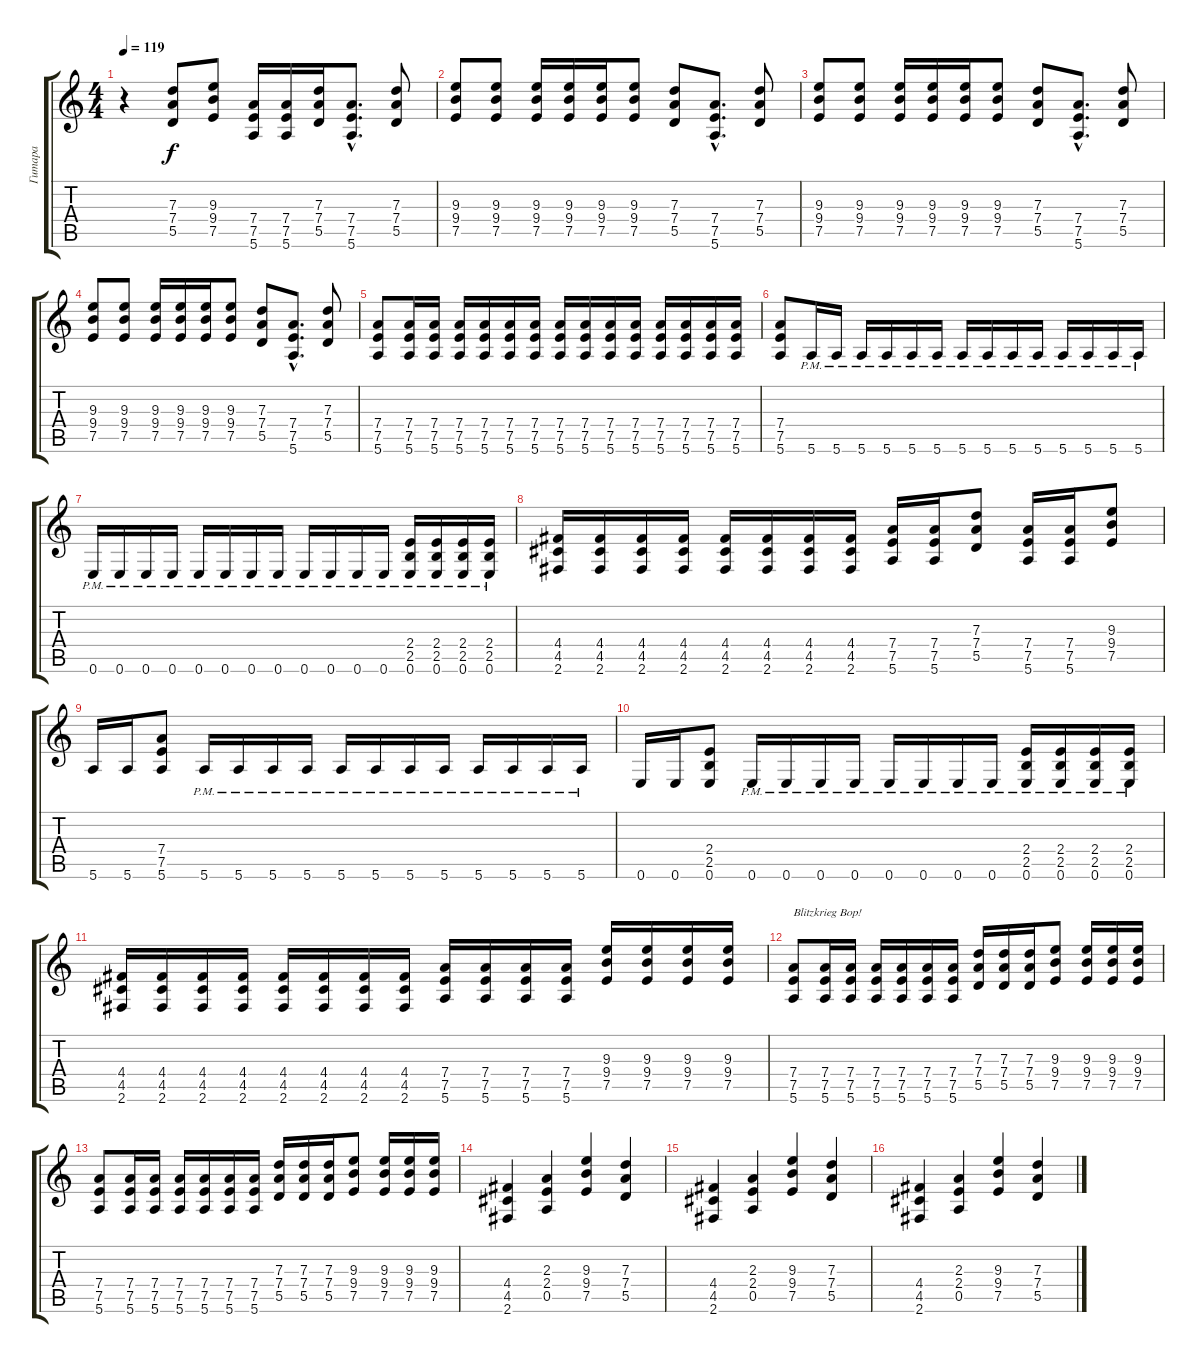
\track ("Гитара" "Гитара") {instrument distortionguitar}
\staff {score tabs}
\tuning (E4 B3 G3 D3 A2 E2) {hide}
\ts (4 4)
\tempo 119
\clef g2
\ks c
r.4{dy f instrument distortionguitar} (7.3 7.4 5.5).8 (9.3 9.4 7.5).8 (7.4 7.5 5.6).16 (7.4 7.5 5.6).16 (7.3 7.4 5.5).16 (7.4{hac} 7.5{hac} 5.6{hac}).8{d} (7.3 7.4 5.5).8 |
(9.3 9.4 7.5).8 (9.3 9.4 7.5).8 (9.3 9.4 7.5).16 (9.3 9.4 7.5).16 (9.3 9.4 7.5).16 (9.3 9.4 7.5).8 (7.3 7.4 5.5).8 (7.4{hac} 7.5{hac} 5.6{hac}).8{d} (7.3 7.4 5.5).8 |
(9.3 9.4 7.5).8 (9.3 9.4 7.5).8 (9.3 9.4 7.5).16 (9.3 9.4 7.5).16 (9.3 9.4 7.5).16 (9.3 9.4 7.5).8 (7.3 7.4 5.5).8 (7.4{hac} 7.5{hac} 5.6{hac}).8{d} (7.3 7.4 5.5).8 |
(9.3 9.4 7.5).8 (9.3 9.4 7.5).8 (9.3 9.4 7.5).16 (9.3 9.4 7.5).16 (9.3 9.4 7.5).16 (9.3 9.4 7.5).8 (7.3 7.4 5.5).8 (7.4{hac} 7.5{hac} 5.6{hac}).8{d} (7.3 7.4 5.5).8 |
(7.4 7.5 5.6).8 (7.4 7.5 5.6).16 (7.4 7.5 5.6).16 (7.4 7.5 5.6).16 (7.4 7.5 5.6).16 (7.4 7.5 5.6).16 (7.4 7.5 5.6).16 (7.4 7.5 5.6).16 (7.4 7.5 5.6).16 (7.4 7.5 5.6).16 (7.4 7.5 5.6).16 (7.4 7.5 5.6).16 (7.4 7.5 5.6).16 (7.4 7.5 5.6).16 (7.4 7.5 5.6).16 |
(7.4 7.5 5.6).8 5.6{pm}.16 5.6{pm}.16 5.6{pm}.16 5.6{pm}.16 5.6{pm}.16 5.6{pm}.16 5.6{pm}.16 5.6{pm}.16 5.6{pm}.16 5.6{pm}.16 5.6{pm}.16 5.6{pm}.16 5.6{pm}.16 5.6{pm}.16 |
0.6{pm}.16 0.6{pm}.16 0.6{pm}.16 0.6{pm}.16 0.6{pm}.16 0.6{pm}.16 0.6{pm}.16 0.6{pm}.16 0.6{pm}.16 0.6{pm}.16 0.6{pm}.16 0.6{pm}.16 (2.4{pm} 2.5{pm} 0.6{pm}).16 (2.4{pm} 2.5{pm} 0.6{pm}).16 (2.4{pm} 2.5{pm} 0.6{pm}).16 (2.4{pm} 2.5{pm} 0.6{pm}).16 |
(4.4 4.5 2.6).16 (4.4 4.5 2.6).16 (4.4 4.5 2.6).16 (4.4 4.5 2.6).16 (4.4 4.5 2.6).16 (4.4 4.5 2.6).16 (4.4 4.5 2.6).16 (4.4 4.5 2.6).16 (7.4 7.5 5.6).16 (7.4 7.5 5.6).16 (7.3 7.4 5.5).8 (7.4 7.5 5.6).16 (7.4 7.5 5.6).16 (9.3 9.4 7.5).8 |
5.6.16 5.6.16 (7.4 7.5 5.6).8 5.6{pm}.16 5.6{pm}.16 5.6{pm}.16 5.6{pm}.16 5.6{pm}.16 5.6{pm}.16 5.6{pm}.16 5.6{pm}.16 5.6{pm}.16 5.6{pm}.16 5.6{pm}.16 5.6{pm}.16 |
0.6.16 0.6.16 (2.4 2.5 0.6).8 0.6{pm}.16 0.6{pm}.16 0.6{pm}.16 0.6{pm}.16 0.6{pm}.16 0.6{pm}.16 0.6{pm}.16 0.6{pm}.16 (2.4{pm} 2.5{pm} 0.6{pm}).16 (2.4{pm} 2.5{pm} 0.6{pm}).16 (2.4{pm} 2.5{pm} 0.6{pm}).16 (2.4{pm} 2.5{pm} 0.6{pm}).16 |
(4.4 4.5 2.6).16 (4.4 4.5 2.6).16 (4.4 4.5 2.6).16 (4.4 4.5 2.6).16 (4.4 4.5 2.6).16 (4.4 4.5 2.6).16 (4.4 4.5 2.6).16 (4.4 4.5 2.6).16 (7.4 7.5 5.6).16 (7.4 7.5 5.6).16 (7.4 7.5 5.6).16 (7.4 7.5 5.6).16 (9.3 9.4 7.5).16 (9.3 9.4 7.5).16 (9.3 9.4 7.5).16 (9.3 9.4 7.5).16 |
(7.4 7.5 5.6).8{txt "Blitzkrieg Bop!"} (7.4 7.5 5.6).16 (7.4 7.5 5.6).16 (7.4 7.5 5.6).16 (7.4 7.5 5.6).16 (7.4 7.5 5.6).16 (7.4 7.5 5.6).16 (7.3 7.4 5.5).16 (7.3 7.4 5.5).16 (7.3 7.4 5.5).16 (9.3 9.4 7.5).8 (9.3 9.4 7.5).16 (9.3 9.4 7.5).16 (9.3 9.4 7.5).16 |
(7.4 7.5 5.6).8 (7.4 7.5 5.6).16 (7.4 7.5 5.6).16 (7.4 7.5 5.6).16 (7.4 7.5 5.6).16 (7.4 7.5 5.6).16 (7.4 7.5 5.6).16 (7.3 7.4 5.5).16 (7.3 7.4 5.5).16 (7.3 7.4 5.5).16 (9.3 9.4 7.5).8 (9.3 9.4 7.5).16 (9.3 9.4 7.5).16 (9.3 9.4 7.5).16 |
(4.4 4.5 2.6).4 (2.3 2.4 0.5).4 (9.3 9.4 7.5).4 (7.3 7.4 5.5).4 |
(4.4 4.5 2.6).4 (2.3 2.4 0.5).4 (9.3 9.4 7.5).4 (7.3 7.4 5.5).4 |
(4.4 4.5 2.6).4 (2.3 2.4 0.5).4 (9.3 9.4 7.5).4 (7.3 7.4 5.5).4
